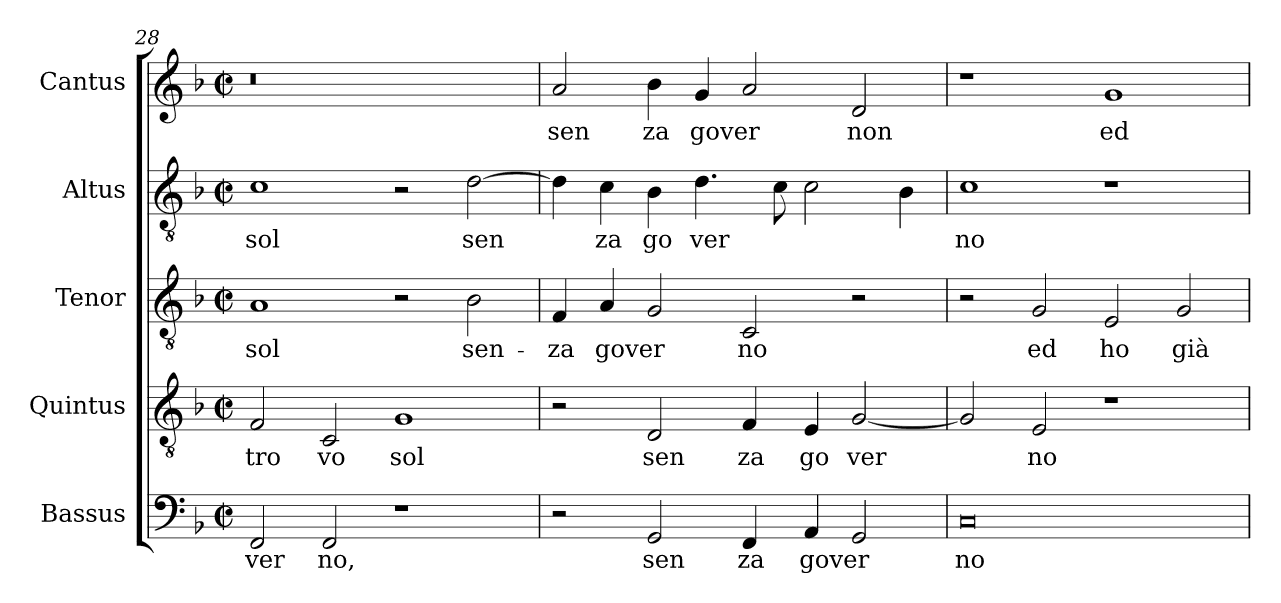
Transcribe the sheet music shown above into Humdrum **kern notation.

**kern	**text	**kern	**text	**kern	**text	**kern	**text	**kern	**text
*part5	*part5	*part4	*part4	*part3	*part3	*part2	*part2	*part1	*part1
*staff5	*staff5	*staff4	*staff4	*staff3	*staff3	*staff2	*staff2	*staff1	*staff1
*I"Bassus	*	*I"Quintus	*	*I"Tenor	*	*I"Altus	*	*I"Cantus	*
!!LO:PB:g=z
*clefF4	*	*clefGv2	*	*clefGv2	*	*clefGv2	*	*clefG2	*
*k[b-]	*	*k[b-]	*	*k[b-]	*	*k[b-]	*	*k[b-]	*
*F:	*	*F:	*	*F:	*	*F:	*	*F:	*
*M2/2	*	*M2/2	*	*M2/2	*	*M2/2	*	*M2/2	*
*met(c|)	*	*met(c|)	*	*met(c|)	*	*met(c|)	*	*met(c|)	*
=28	=28	=28	=28	=28	=28	=28	=28	=28	=28
!	!LO:LY:b:cj	!	!LO:LY:b:cj	!	!LO:LY:b:cj	!	!LO:LY:b:cj	!	!
2FF/	ver	2F/	-tro	1A	sol	1c	sol	0r	.
!	!LO:LY:b:cj	!	!LO:LY:b:cj	!	!	!	!	!	!
2FF/	no,	2C/	vo	.	.	.	.	.	.
!	!	!	!LO:LY:b:cj	!	!	!	!	!	!
1r	.	1G	sol	2r	.	2r	.	.	.
!	!	!	!	!	!LO:LY:b:cj	!	!LO:LY:b:cj	!	!
.	.	.	.	2B-\	sen-	[>2d\	sen	.	.
=29	=29	=29	=29	=29	=29	=29	=29	=29	=29
!	!	!	!	!	!LO:LY:b:cj	!	!LO:LY:b:cj	!	!LO:LY:b:cj
2r	.	2r	.	4F/	-za	4d\]	.	2a/	sen
!	!	!	!	!	!LO:LY:b:cj	!	!LO:LY:b:cj	!	!
.	.	.	.	4A/	gover-	4c\	za	.	.
!	!LO:LY:b:cj	!	!LO:LY:b:cj	!	!LO:LY:b:cj	!	!LO:LY:b:cj	!	!LO:LY:b:cj
2GG/	sen	2D/	sen	2G/	--	4B-\	go	4b-\	za
!	!	!	!	!	!	!	!LO:LY:b:cj	!	!LO:LY:b:cj
.	.	.	.	.	.	4.d\	ver	4g/	gover
!	!LO:LY:b:cj	!	!LO:LY:b:cj	!	!LO:LY:b:cj	!	!	!	!LO:LY:b:cj
4FF/	za	4F/	za	2C/	-no	.	.	2a/	.
!	!	!	!	!	!	!	!LO:LY:b:cj	!	!
.	.	.	.	.	.	8c\	.	.	.
!	!LO:LY:b:cj	!	!LO:LY:b:cj	!	!	!	!LO:LY:b:cj	!	!
4AA/	gover	4E/	go	.	.	2c\	.	.	.
!	!LO:LY:b:cj	!	!LO:LY:b:cj	!	!	!	!	!	!LO:LY:b:cj
2GG/	.	[<2G/	ver	2r	.	.	.	2d/	non
!	!	!	!	!	!	!	!LO:LY:b:cj	!	!
.	.	.	.	.	.	4B-\	.	.	.
=30	=30	=30	=30	=30	=30	=30	=30	=30	=30
!	!LO:LY:b:cj	!	!LO:LY:b:cj	!	!	!	!LO:LY:b:cj	!	!
0C	no	2G/]	.	2r	.	1c	no	1r	.
!	!	!	!LO:LY:b:cj	!	!LO:LY:b:cj	!	!	!	!
.	.	2E/	no	2G/	ed	.	.	.	.
!	!	!	!	!	!LO:LY:b:cj	!	!	!	!LO:LY:b:cj
.	.	1r	.	2E/	ho	1r	.	1g	ed
!	!	!	!	!	!LO:LY:b:cj	!	!	!	!
.	.	.	.	2G/	già	.	.	.	.
=	=	=	=	=	=	=	=	=	=
*-	*-	*-	*-	*-	*-	*-	*-	*-	*-
